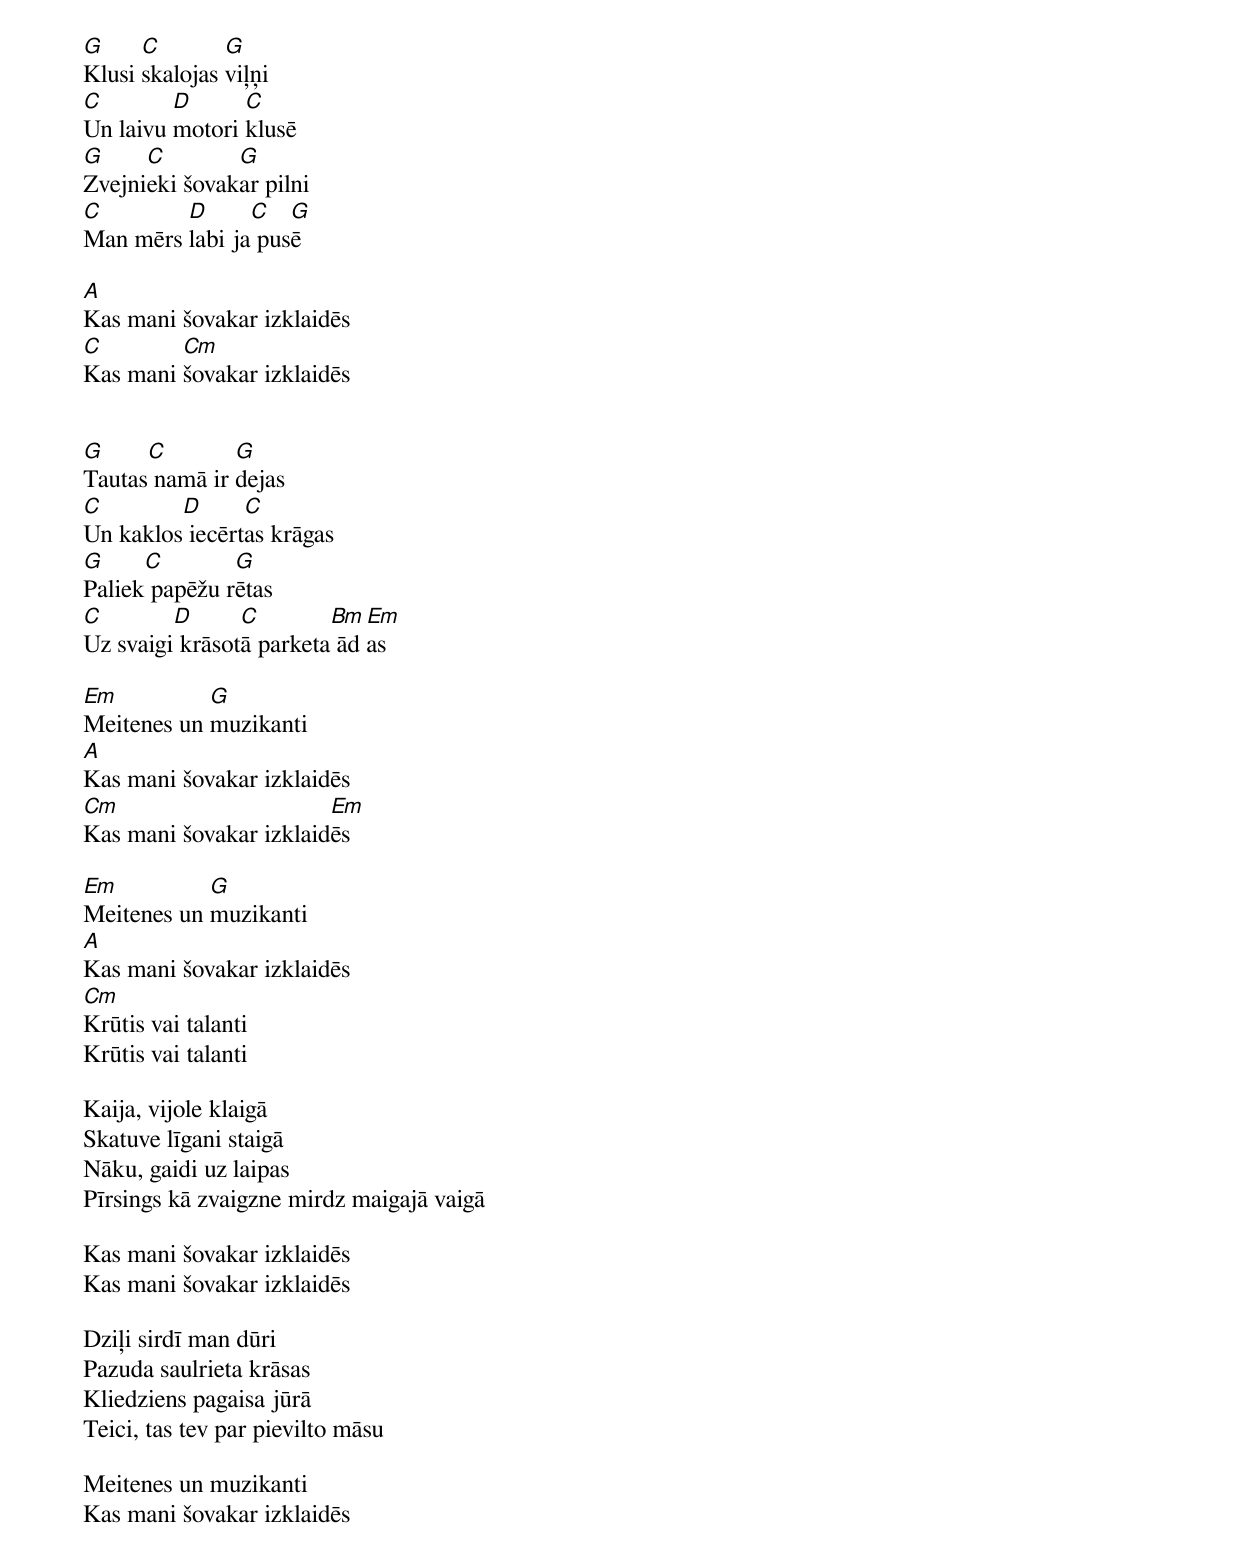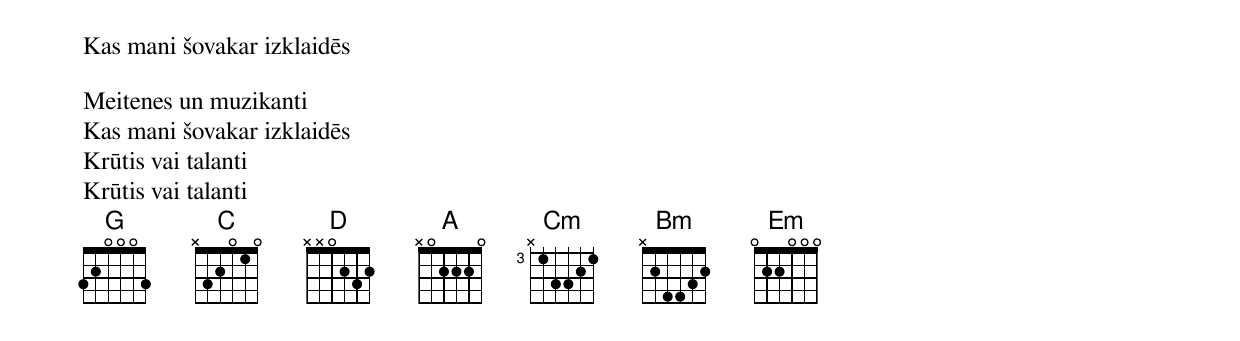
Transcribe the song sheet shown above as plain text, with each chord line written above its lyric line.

G     C        G
Klusi skalojas viļņi
C        D      C
Un laivu motori klusē
G     C        G
Zvejnieki šovakar pilni
C        D      C   G
Man mērs labi ja pusē

A
Kas mani šovakar izklaidēs
C        Cm
Kas mani šovakar izklaidēs


G     C        G
Tautas namā ir dejas
C        D      C
Un kaklos iecērtas krāgas
G     C        G
Paliek papēžu rētas
C        D      C        Bm Em
Uz svaigi krāsotā parketa ādas

Em          G
Meitenes un muzikanti
A
Kas mani šovakar izklaidēs
Cm                      Em
Kas mani šovakar izklaidēs

Em          G
Meitenes un muzikanti
A
Kas mani šovakar izklaidēs
Cm
Krūtis vai talanti
Krūtis vai talanti

Kaija, vijole klaigā
Skatuve līgani staigā
Nāku, gaidi uz laipas
Pīrsings kā zvaigzne mirdz maigajā vaigā

Kas mani šovakar izklaidēs
Kas mani šovakar izklaidēs

Dziļi sirdī man dūri
Pazuda saulrieta krāsas
Kliedziens pagaisa jūrā
Teici, tas tev par pievilto māsu

Meitenes un muzikanti
Kas mani šovakar izklaidēs
Kas mani šovakar izklaidēs

Meitenes un muzikanti
Kas mani šovakar izklaidēs
Krūtis vai talanti
Krūtis vai talanti
